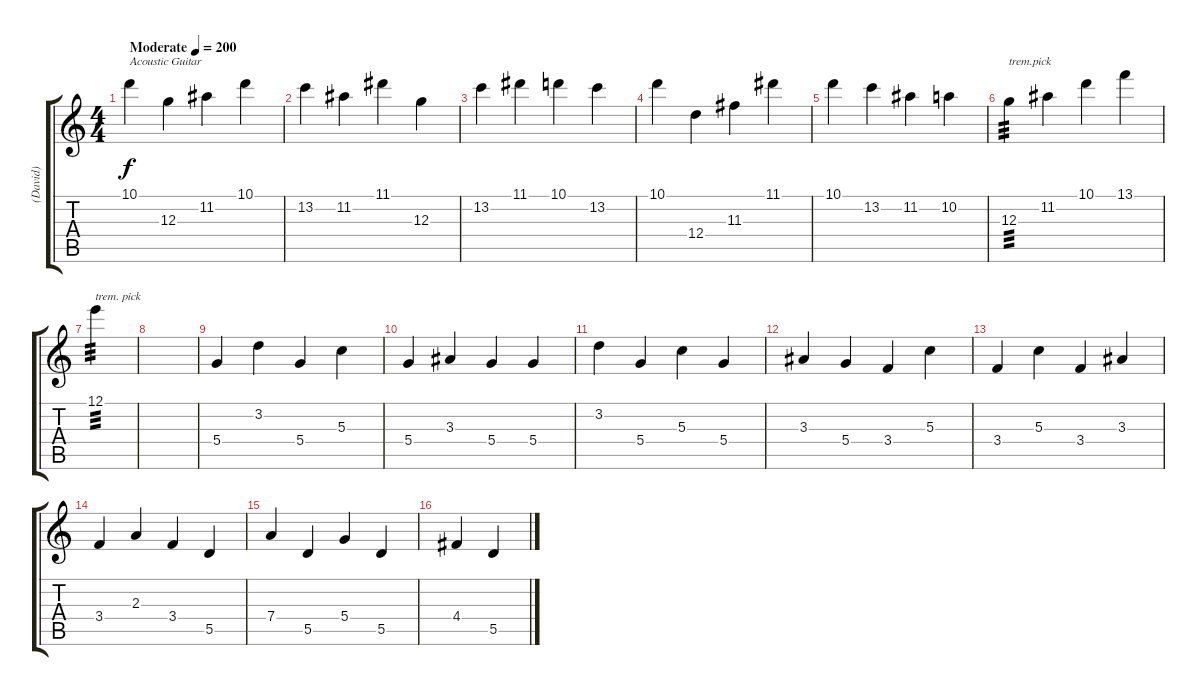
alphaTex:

\track ("(David)" "(David)") {instrument acousticguitarnylon}
\staff {score tabs}
\tuning (E4 B3 G3 D3 A2 E2) {hide}
\ts (4 4)
\tempo (200 "Moderate")
\clef g2
\ks c
10.1.4{txt "Acoustic Guitar" dy f instrument acousticguitarnylon} 12.3.4 11.2.4 10.1.4 |
13.2.4 11.2.4 11.1.4 12.3.4 |
13.2.4 11.1.4 10.1.4 13.2.4 |
10.1.4 12.4.4 11.3.4 11.1.4 |
10.1.4 13.2.4 11.2.4 10.2.4 |
12.3.4{txt "trem.pick" tp 3} 11.2.4 10.1.4 13.1.4 |
12.1.4{txt "trem. pick" tp 3} |
|
5.4.4 3.2.4 5.4.4 5.3.4 |
5.4.4 3.3.4 5.4.4 5.4.4 |
3.2.4 5.4.4 5.3.4 5.4.4 |
3.3.4 5.4.4 3.4.4 5.3.4 |
3.4.4 5.3.4 3.4.4 3.3.4 |
3.4.4 2.3.4 3.4.4 5.5.4 |
7.4.4 5.5.4 5.4.4 5.5.4 |
4.4.4 5.5.4
